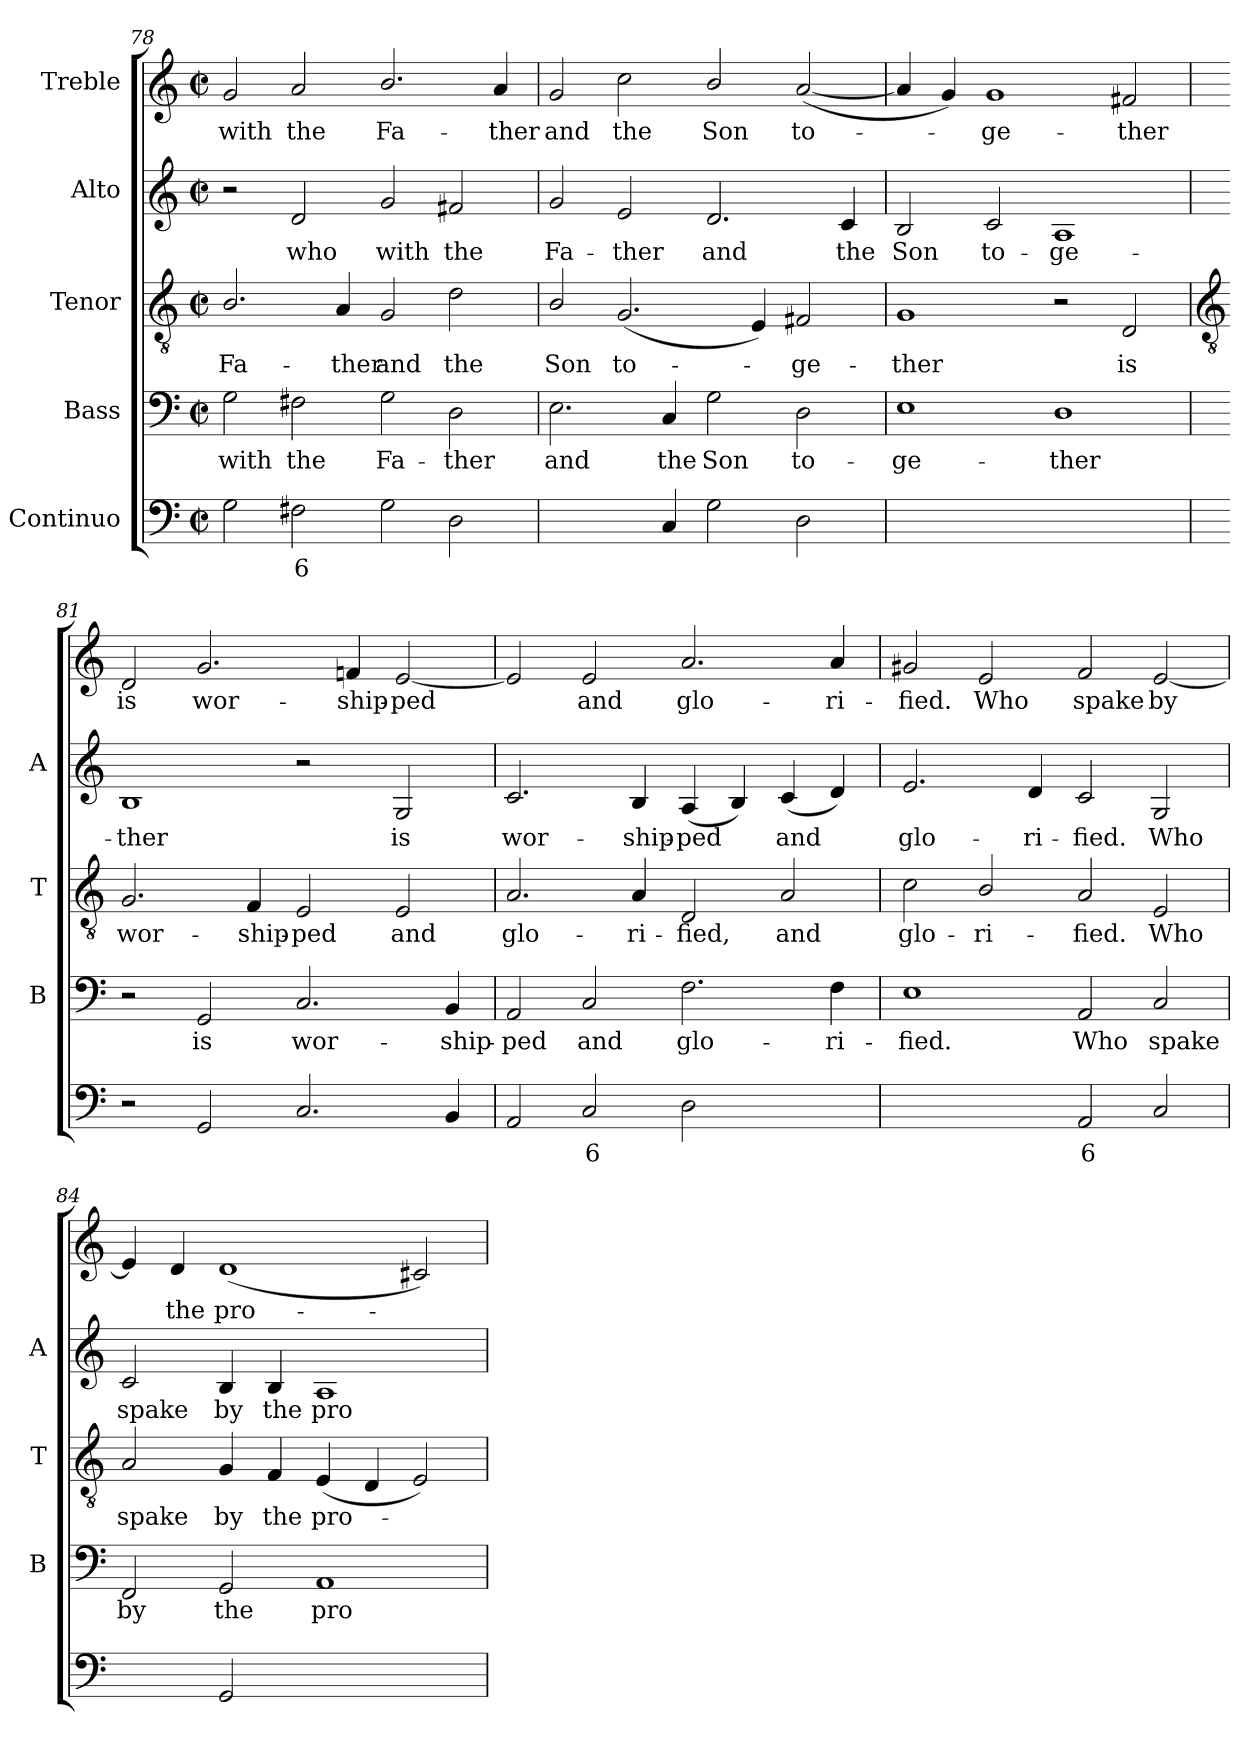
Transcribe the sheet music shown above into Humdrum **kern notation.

**kern	**text	**text	**kern	**text	**kern	**text	**kern	**text	**kern	**text
*part5	*part5	*part5	*part4	*part4	*part3	*part3	*part2	*part2	*part1	*part1
*staff5	*staff5	*staff5	*staff4	*staff4	*staff3	*staff3	*staff2	*staff2	*staff1	*staff1
*I"Continuo	*	*	*I"Bass	*	*I"Tenor	*	*I"Alto	*	*I"Treble	*
*	*	*	*I'B	*	*I'T	*	*I'A	*	*	*
*clefF4	*	*	*clefF4	*	*clefGv2	*	*clefG2	*	*clefG2	*
*k[]	*	*	*k[]	*	*k[]	*	*k[]	*	*k[]	*
*C:	*	*	*C:	*	*C:	*	*C:	*	*C:	*
*M4/2	*	*	*M4/2	*	*M4/2	*	*M4/2	*	*M4/2	*
*met(c|)	*	*	*met(c|)	*	*met(c|)	*	*met(c|)	*	*met(c|)	*
=78	=78	=78	=78	=78	=78	=78	=78	=78	=78	=78
!	!	!	!	!LO:LY:b	!	!LO:LY:b	!	!	!	!LO:LY:b
2G	.	.	2G	with	2.B/	Fa-	2r	.	2g	with
!	!LO:LY:b	!	!	!LO:LY:b	!	!	!	!LO:LY:b	!	!LO:LY:b
2F#X	6	.	2F#X	the	.	.	2d	who	2a	the
!	!	!	!	!	!	!LO:LY:b	!	!	!	!
.	.	.	.	.	4A	-ther	.	.	.	.
!	!	!	!	!LO:LY:b	!	!LO:LY:b	!	!LO:LY:b	!	!LO:LY:b
2G	.	.	2G	Fa-	2G	and	2g	with	2.b/	Fa-
!	!	!	!	!LO:LY:b	!	!LO:LY:b	!	!LO:LY:b	!	!
2D	.	.	2D	-ther	2d	the	2f#X	the	.	.
!	!	!	!	!	!	!	!	!	!	!LO:LY:b
.	.	.	.	.	.	.	.	.	4a	-ther
=79	=79	=79	=79	=79	=79	=79	=79	=79	=79	=79
!	!LO:LY:b	!	!	!LO:LY:b	!	!LO:LY:b	!	!LO:LY:b	!	!LO:LY:b
[2Eyy	5	.	2.E	and	2B/	Son	2g	Fa-	2g	and
!	!LO:LY:b	!	!	!	!	!LO:LY:b	!	!LO:LY:b	!	!LO:LY:b
4Eyy]	6	.	.	.	(<2.G	to-	2e	-ther	2cc	the
!	!	!	!	!LO:LY:b	!	!	!	!	!	!
4C	.	.	4C	the	.	.	.	.	.	.
!	!	!	!	!LO:LY:b	!	!	!	!LO:LY:b	!	!LO:LY:b
2G	.	.	2G	Son	.	.	2.d	and	2b/	Son
.	.	.	.	.	4E)	.	.	.	.	.
!	!	!	!	!LO:LY:b	!	!LO:LY:b	!	!	!	!LO:LY:b
2D	.	.	2D	to-	2F#X	ge-	.	.	(<[2a	to-
!	!	!	!	!	!	!	!	!LO:LY:b	!	!
.	.	.	.	.	.	.	4c	the	.	.
=80	=80	=80	=80	=80	=80	=80	=80	=80	=80	=80
!	!LO:LY:b	!	!	!LO:LY:b	!	!LO:LY:b	!	!LO:LY:b	!	!
[2Eyy	5	.	1E	-ge-	1G	-ther	2B	Son	4a]	.
.	.	.	.	.	.	.	.	.	4g)	.
!	!LO:LY:b	!	!	!	!	!	!	!LO:LY:b	!	!LO:LY:b
2Eyy]	6	.	.	.	.	.	2c	to-	1g	ge-
!	!LO:LY:b	!	!	!LO:LY:b	!	!	!	!LO:LY:b	!	!
[2Dyy	4	.	1D	-ther	2r	.	1A	-ge-	.	.
!	!LO:LY:b	!	!	!	!	!LO:LY:b	!	!	!	!LO:LY:b
2Dyy]	3	.	.	.	2D	is	.	.	2f#X	-ther
!!LO:LB:g=z
=81	=81	=81	=81	=81	=81	=81	=81	=81	=81	=81
*	*	*	*	*	*clefGv2	*	*	*	*	*
!	!	!	!	!	!	!LO:LY:b	!	!LO:LY:b	!	!LO:LY:b
2r	.	.	2r	.	2.G	wor-	1B	-ther	2d	is
!	!	!	!	!LO:LY:b	!	!	!	!	!	!LO:LY:b
2GG	.	.	2GG	is	.	.	.	.	2.g	wor-
!	!	!	!	!	!	!LO:LY:b	!	!	!	!
.	.	.	.	.	4F	-ship-	.	.	.	.
!	!	!	!	!LO:LY:b	!	!LO:LY:b	!	!	!	!
2.C	.	.	2.C	wor-	2E	-ped	2r	.	.	.
!	!	!	!	!	!	!	!	!	!	!LO:LY:b
.	.	.	.	.	.	.	.	.	4fn	-ship-
!	!	!	!	!	!	!LO:LY:b	!	!LO:LY:b	!	!LO:LY:b
.	.	.	.	.	2E	and	2G	is	[2e	-ped
!	!	!	!	!LO:LY:b	!	!	!	!	!	!
4BB	.	.	4BB	-ship-	.	.	.	.	.	.
=82	=82	=82	=82	=82	=82	=82	=82	=82	=82	=82
!	!	!	!	!LO:LY:b	!	!LO:LY:b	!	!LO:LY:b	!	!
2AA	.	.	2AA	-ped	2.A	glo-	2.c	wor-	2e]	.
!	!LO:LY:b	!	!	!LO:LY:b	!	!	!	!	!	!LO:LY:b
2C	6	.	2C	and	.	.	.	.	2e	and
!	!	!	!	!	!	!LO:LY:b	!	!LO:LY:b	!	!
.	.	.	.	.	4A	-ri-	4B	-ship-	.	.
!	!	!	!	!LO:LY:b	!	!LO:LY:b	!	!LO:LY:b	!	!LO:LY:b
2D	.	.	2.F	glo-	2D	-fied,	(<4A	-ped	2.a	glo-
.	.	.	.	.	.	.	4B)	.	.	.
!	!LO:LY:b	!	!	!	!	!LO:LY:b	!	!LO:LY:b	!	!
[4Fyy	5	.	.	.	2A	and	(<4c	and	.	.
!	!LO:LY:b	!	!	!LO:LY:b	!	!	!	!	!	!LO:LY:b
4Fyy]	6	.	4F	-ri-	.	.	4d)	.	4a	-ri-
=83	=83	=83	=83	=83	=83	=83	=83	=83	=83	=83
!	!LO:LY:b	!LO:LY:b	!	!LO:LY:b	!	!LO:LY:b	!	!LO:LY:b	!	!LO:LY:b
[2Eyy	6	3	1E	-fied.	2c	glo-	2.e	glo-	2g#X	-fied.
!	!LO:LY:b	!	!	!	!	!LO:LY:b	!	!	!	!LO:LY:b
2Eyy]	5	.	.	.	2B/	-ri-	.	.	2e	Who
!	!	!	!	!	!	!	!	!LO:LY:b	!	!
.	.	.	.	.	.	.	4d	-ri-	.	.
!	!LO:LY:b	!	!	!LO:LY:b	!	!LO:LY:b	!	!LO:LY:b	!	!LO:LY:b
2AA	6	.	2AA	Who	2A	-fied.	2c	-fied.	2f	spake
!	!	!	!	!LO:LY:b	!	!LO:LY:b	!	!LO:LY:b	!	!LO:LY:b
2C	.	.	2C	spake	2E	Who	2G	Who	[2e	by
=84	=84	=84	=84	=84	=84	=84	=84	=84	=84	=84
!	!LO:LY:b	!	!	!LO:LY:b	!	!LO:LY:b	!	!LO:LY:b	!	!
[4FFyy	7	.	2FF	by	2A	spake	2c	spake	4e]	.
!	!LO:LY:b	!	!	!	!	!	!	!	!	!LO:LY:b
4FFyy]	6	.	.	.	.	.	.	.	4d	the
!	!	!	!	!LO:LY:b	!	!LO:LY:b	!	!LO:LY:b	!	!LO:LY:b
2GG	.	.	2GG	the	4G	by	4B	by	(<1d	pro-
!	!	!	!	!	!	!LO:LY:b	!	!LO:LY:b	!	!
.	.	.	.	.	4F	the	4B	the	.	.
!	!LO:LY:b	!	!	!LO:LY:b	!	!LO:LY:b	!	!LO:LY:b	!	!
[2AAyy	4	.	1AA	pro-	(<4E	pro-	1A	pro-	.	.
.	.	.	.	.	4D	.	.	.	.	.
!	!LO:LY:b	!	!	!	!	!	!	!	!	!
2AAyy]	3	.	.	.	2E)	.	.	.	2c#X)	.
=	=	=	=	=	=	=	=	=	=	=
*-	*-	*-	*-	*-	*-	*-	*-	*-	*-	*-
